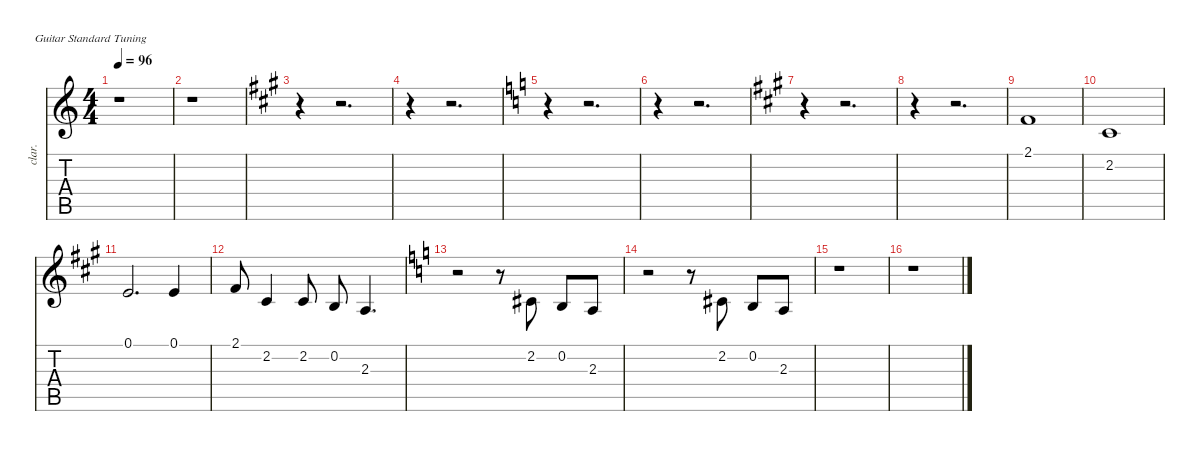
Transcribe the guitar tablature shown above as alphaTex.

\defaultSystemsLayout 4
\hideDynamics
\bracketExtendMode nobrackets
\track ("Track 6" "clar.") {instrument clarinet}
\staff {score tabs}
\tuning (E4 B3 G3 D3 A2 E2)
\ts (4 4)
\tempo 96
\clef g2
\ks c
r.1{dy f beam Down} |
r.1{beam Down} |
\ks a
r.4{beam Down} r.2{d beam Down} |
r.4{beam Down} r.2{d beam Down} |
\ks c
r.4{beam Down} r.2{d beam Down} |
r.4{beam Down} r.2{d beam Down} |
\ks a
r.4{beam Down} r.2{d beam Down} |
r.4{beam Down} r.2{d beam Down} |
2.1{acc #}.1{beam Up} |
2.2{acc #}.1{beam Up} |
0.1{acc forcenatural}.2{d beam Up} 0.1{acc forcenatural}.4{beam Up} |
2.1{acc #}.8{beam Up} 2.2{acc #}.4{beam Up} 2.2{acc #}.8{beam Up} 0.2{acc forcenatural}.8{beam Up} 2.3{acc forcenatural}.4{d beam Up} |
\ks c
r.2{beam Down} r.8{beam Down} 2.2{acc #}.8{beam Up} 0.2.8{beam Up} 2.3.8{beam Up} |
r.2{beam Down} r.8{beam Down} 2.2{acc #}.8{beam Up} 0.2.8{beam Up} 2.3.8{beam Up} |
r.1{beam Down} |
r.1{beam Down}
